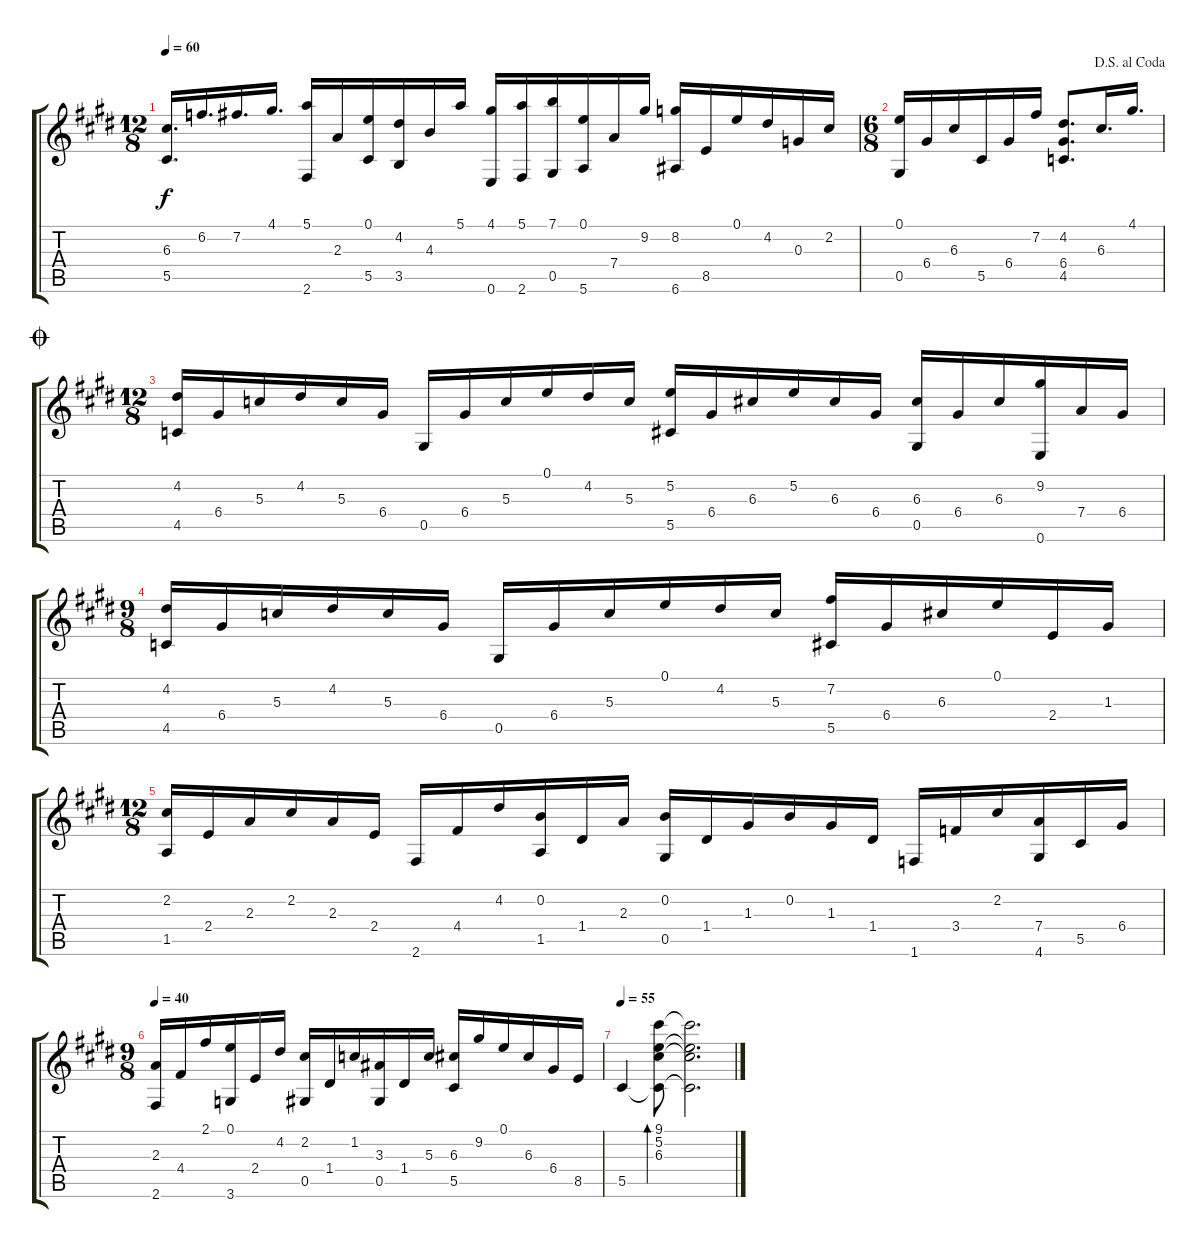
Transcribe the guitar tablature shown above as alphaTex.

\track "" {instrument acousticguitarsteel}
\staff {score tabs}
\tuning (E4 B3 G3 D3 Ab2 E2) {hide}
\ts (12 8)
\tempo 60
\clef g2
\ks e
(6.3 5.5).16{d dy f} 6.2.16{d} 7.2.16{d} 4.1.16{d} (5.1 2.6).16 2.3.16 (0.1 5.5).16 (4.2 3.5).16 4.3.16 5.1.16 (4.1 0.6).16 (5.1 2.6).16 (7.1 0.5).16 (0.1 5.6).16 7.4.16 9.2.16 (8.2 6.6).16 8.5.16 0.1.16 4.2.16 0.3.16 2.2.16 |
\ts (6 8)
\jump dalsegnoalcoda
(0.1 0.5).16 6.4.16 6.3.16 5.5.16 6.4.16 7.2.16 (4.2 6.4 4.5).8{d} 6.3.16{d} 4.1.16{d} |
\ts (12 8)
\jump coda
(4.2 4.5).16 6.4.16 5.3.16 4.2.16 5.3.16 6.4.16 0.5.16 6.4.16 5.3.16 0.1.16 4.2.16 5.3.16 (5.2 5.5).16 6.4.16 6.3.16 5.2.16 6.3.16 6.4.16 (6.3 0.5).16 6.4.16 6.3.16 (9.2 0.6).16 7.4.16 6.4.16 |
\ts (9 8)
(4.2 4.5).16 6.4.16 5.3.16 4.2.16 5.3.16 6.4.16 0.5.16 6.4.16 5.3.16 0.1.16 4.2.16 5.3.16 (7.2 5.5).16 6.4.16 6.3.16 0.1.16 2.4.16 1.3.16 |
\ts (12 8)
(2.2 1.5).16 2.4.16 2.3.16 2.2.16 2.3.16 2.4.16 2.6.16 4.4.16 4.2.16 (0.2 1.5).16 1.4.16 2.3.16 (0.2 0.5).16 1.4.16 1.3.16 0.2.16 1.3.16 1.4.16 1.6.16 3.4.16 2.2.16 (7.4 4.6).16 5.5.16 6.4.16 |
\ts (9 8)
\tempo 40
(2.3 2.6).16 4.4.16 2.1.16 (0.1 3.6).16 2.4.16 4.2.16 (2.2 0.5).16 1.4.16 1.2.16 (3.3 0.5).16 1.4.16 5.3.16 (6.3 5.5).16 9.2.16 0.1.16 6.3.16 6.4.16 8.5.16 |
\tempo 55
5.5.4 (9.1 5.2 6.3 5.5{t}).8{bd 240} (9.1{t} 5.2{t} 6.3{t} 5.5{t}).2{d}
